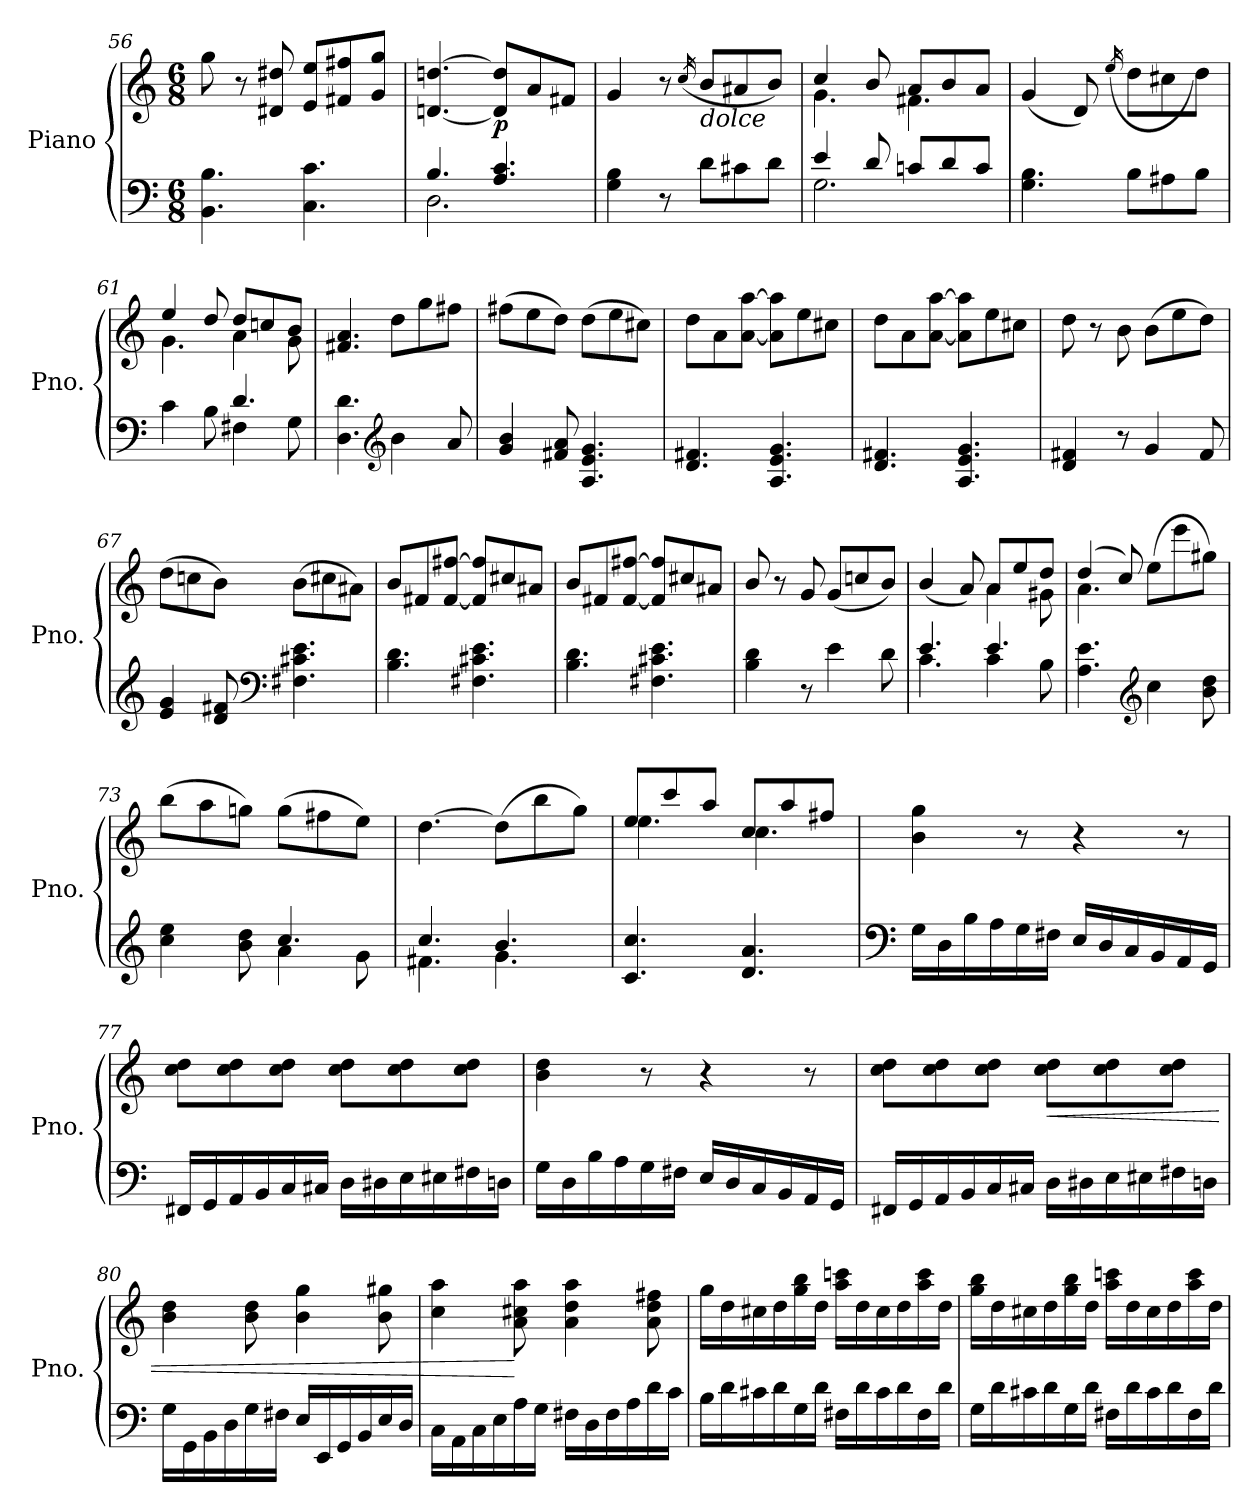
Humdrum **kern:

**kern	**kern	**dynam
*part1	*part1	*part1
*staff2	*staff1	*staff1/2
*I"Piano	*	*
*I'Pno.	*	*
*clefF4	*clefG2	*
*k[]	*k[]	*
*M6/8	*M6/8	*
=56	=56	=56
4.BB\ 4.B\	8gg\	.
.	8r	.
.	8d#X/ 8dd#X/	.
4.C\ 4.c\	8e/ 8ee/L	.
.	8f#X/ 8ff#X/	.
.	8g/ 8gg/J	.
!!LO:LB:g=z
=57	=57	=57
*^	*	*
4.B/	2.D\	[4.dn/ [4.ddn/	.
!	!	!	!LO:DY:b
4.A/ 4.c/	.	8d/] 8dd/]L	p
.	.	8a/	.
.	.	8f#X/J	.
*v	*v	*	*
=58	=58	=58
4G\ 4B\	4g/	.
8r	8r	.
.	(16qcc/	.
!	!LO:TX:b:i:t=dolce	!
8d\L	8b/L	.
8c#X\	8a#X/	.
8d\J	8b/J)	.
=59	=59	=59
*^	*^	*
4e/	2.G\	4cc/	4.g\	.
8d/	.	8b/	.	.
8cn/L	.	8a/L	4.f#X\	.
8d/	.	8b/	.	.
8c/J	.	8a/J	.	.
*v	*v	*	*	*
*	*v	*v	*
=60	=60	=60
4.G\ 4.B\	(4g/	.
.	8d/)	.
.	(16qee/	.
8B\L	8dd\L	.
8A#X\	8cc#X\	.
8B\J	8dd\J)	.
=61	=61	=61
*^	*^	*
4c\	4.ryy	4ee/	4.g\	.
8B\	.	8dd/	.	.
4.d/	4F#X\	8dd/L	4a\	.
.	.	8ccn/	.	.
.	8G\	8b/J	8g\	.
*v	*v	*	*	*
*	*v	*v	*
=62	=62	=62
4.D\ 4.d\	4.f#X/ 4.a/	.
*clefG2	*	*
4b\	8dd\L	.
.	8gg\	.
8a/	8ff#X\J	.
!!LO:LB:g=z
=63	=63	=63
4g/ 4b/	(8ff#X\L	.
.	8ee\	.
8f#X/ 8a/	8dd\J)	.
4.A/ 4.e/ 4.g/	(8dd\L	.
.	8ee\	.
.	8cc#X\J)	.
=64	=64	=64
4.d/ 4.f#X/	8dd\L	.
.	8a\	.
.	[8a\ [8aa\J	.
4.A/ 4.e/ 4.g/	8a\] 8aa\]L	.
.	8ee\	.
.	8cc#X\J	.
=65	=65	=65
4.d/ 4.f#X/	8dd\L	.
.	8a\	.
.	[8a\ [8aa\J	.
4.A/ 4.e/ 4.g/	8a\] 8aa\]L	.
.	8ee\	.
.	8cc#X\J	.
=66	=66	=66
4d/ 4f#X/	8dd\	.
.	8r	.
8r	8b\	.
4g/	(8b\L	.
.	8ee\	.
8f#/	8dd\J)	.
=67	=67	=67
4e/ 4g/	(8dd\L	.
.	8ccn\	.
8d/ 8f#X/	8b\J)	.
*clefF4	*	*
4.F#X\ 4.c#X\ 4.e\	(8b\L	.
.	8cc#X\	.
.	8a#X\J)	.
!!LO:PB:g=z
=68	=68	=68
4.B\ 4.d\	8b/L	.
.	8f#X/	.
.	[8f#/ [8ff#X/J	.
4.F#X\ 4.c#X\ 4.e\	8f#/] 8ff#/]L	.
.	8cc#X/	.
.	8a#X/J	.
=69	=69	=69
4.B\ 4.d\	8b/L	.
.	8f#X/	.
.	[8f#/ [8ff#X/J	.
4.F#X\ 4.c#X\ 4.e\	8f#/] 8ff#/]L	.
.	8cc#X/	.
.	8a#X/J	.
=70	=70	=70
4B\ 4d\	8b/	.
.	8r	.
8r	8g/	.
4e\	(8g/L	.
.	8ccn/	.
8d\	8b/J)	.
=71	=71	=71
*^	*^	*
4.e/	4.c\	(4b/	4.ryy	.
.	.	8a/)	.	.
4.e/	4c\	8a/L	4a\	.
.	.	8ee/	.	.
.	8B\	8dd/J	8g#X\	.
*v	*v	*	*	*
=72	=72	=72	=72
4.A\ 4.e\	(4dd/	4.a\	.
.	8cc/)	.	.
*clefG2	*	*	*
4cc\	(8ee\L	4.ryy	.
.	8eee\	.	.
8b\ 8dd\	8gg#X\J)	.	.
*	*v	*v	*
!!LO:LB:g=z
=73	=73	=73
*^	*	*
4cc\ 4ee\	4.ryy	(8bb\L	.
.	.	8aa\	.
8b\ 8dd\	.	8ggn\J)	.
4.cc/	4a\	(8gg\L	.
.	.	8ff#X\	.
.	8g\	8ee\J)	.
!!LO:LB:g=z
=74	=74	=74	=74
4.cc/	4.f#X\	[4.dd\	.
4.b/	4.g\	(8dd\L]	.
.	.	8bb\	.
.	.	8gg\J)	.
*v	*v	*	*
=75	=75	=75
*	*^	*
4.c/ 4.cc/	8ee/L	4.ee\	.
.	8ccc/	.	.
.	8aa/J	.	.
4.d/ 4.a/	8cc/L	4.cc\	.
.	8aa/	.	.
.	8ff#X/J	.	.
*	*v	*v	*
=76	=76	=76
*clefF4	*	*
16G\LL	4b\ 4gg\	.
16D\	.	.
16B\	.	.
16A\	.	.
16G\	8r	.
16F#X\JJ	.	.
16E/LL	4r	.
16D/	.	.
16C/	.	.
16BB/	.	.
16AA/	8r	.
16GG/JJ	.	.
=77	=77	=77
16FF#X/LL	8cc\ 8dd\L	.
16GG/	.	.
16AA/	8cc\ 8dd\	.
16BB/	.	.
16C/	8cc\ 8dd\J	.
16C#X/JJ	.	.
16D\LL	8cc\ 8dd\L	.
16D#X\	.	.
16E\	8cc\ 8dd\	.
16E#X\	.	.
16F#X\	8cc\ 8dd\J	.
16Dn\JJ	.	.
!!LO:LB:g=z
=78	=78	=78
16G\LL	4b\ 4dd\	.
16D\	.	.
16B\	.	.
16A\	.	.
16G\	8r	.
16F#X\JJ	.	.
16E/LL	4r	.
16D/	.	.
16C/	.	.
16BB/	.	.
16AA/	8r	.
16GG/JJ	.	.
=79	=79	=79
16FF#X/LL	8cc\ 8dd\L	.
16GG/	.	.
16AA/	8cc\ 8dd\	.
16BB/	.	.
16C/	8cc\ 8dd\J	.
16C#X/JJ	.	.
!	!	!LO:HP:b
16D\LL	8cc\ 8dd\L	<
16D#X\	.	.
16E\	8cc\ 8dd\	.
16E#X\	.	.
16F#X\	8cc\ 8dd\J	.
16Dn\JJ	.	.
=80	=80	=80
16G\LL	4b\ 4dd\	.
16GG\	.	.
16BB\	.	.
16D\	.	.
16G\	8b\ 8dd\	.
16F#X\JJ	.	.
16E/LL	4b\ 4gg\	.
16EE/	.	.
16GG/	.	.
16BB/	.	.
16E/	8b\ 8gg#X\	.
16D/JJ	.	.
!!LO:LB:g=z
=81	=81	=81
16C\LL	4cc\ 4aa\	.
16AA\	.	.
16C\	.	.
16E\	.	.
16A\	8a\ 8cc#X\ 8aa\	[
16G\JJ	.	.
16F#X\LL	4a\ 4dd\ 4aa\	.
16D\	.	.
16F#\	.	.
16A\	.	.
16d\	8a\ 8dd\ 8ff#X\	.
16c\JJ	.	.
!!LO:LB:g=z
=82	=82	=82
16B\LL	16gg\LL	.
16d\	16dd\	.
16c#X\	16cc#X\	.
16d\	16dd\	.
16G\	16gg\ 16bb\	.
16d\JJ	16dd\JJ	.
16F#X\LL	16aa\ 16cccn\LL	.
16d\	16dd\	.
16c#\	16cc#\	.
16d\	16dd\	.
16F#\	16aa\ 16ccc\	.
16d\JJ	16dd\JJ	.
=83	=83	=83
16G\LL	16gg\ 16bb\LL	.
16d\	16dd\	.
16c#X\	16cc#X\	.
16d\	16dd\	.
16G\	16gg\ 16bb\	.
16d\JJ	16dd\JJ	.
16F#X\LL	16aa\ 16cccn\LL	.
16d\	16dd\	.
16c#\	16cc#\	.
16d\	16dd\	.
16F#\	16aa\ 16ccc\	.
16d\JJ	16dd\JJ	.
=	=	=
*-	*-	*-
